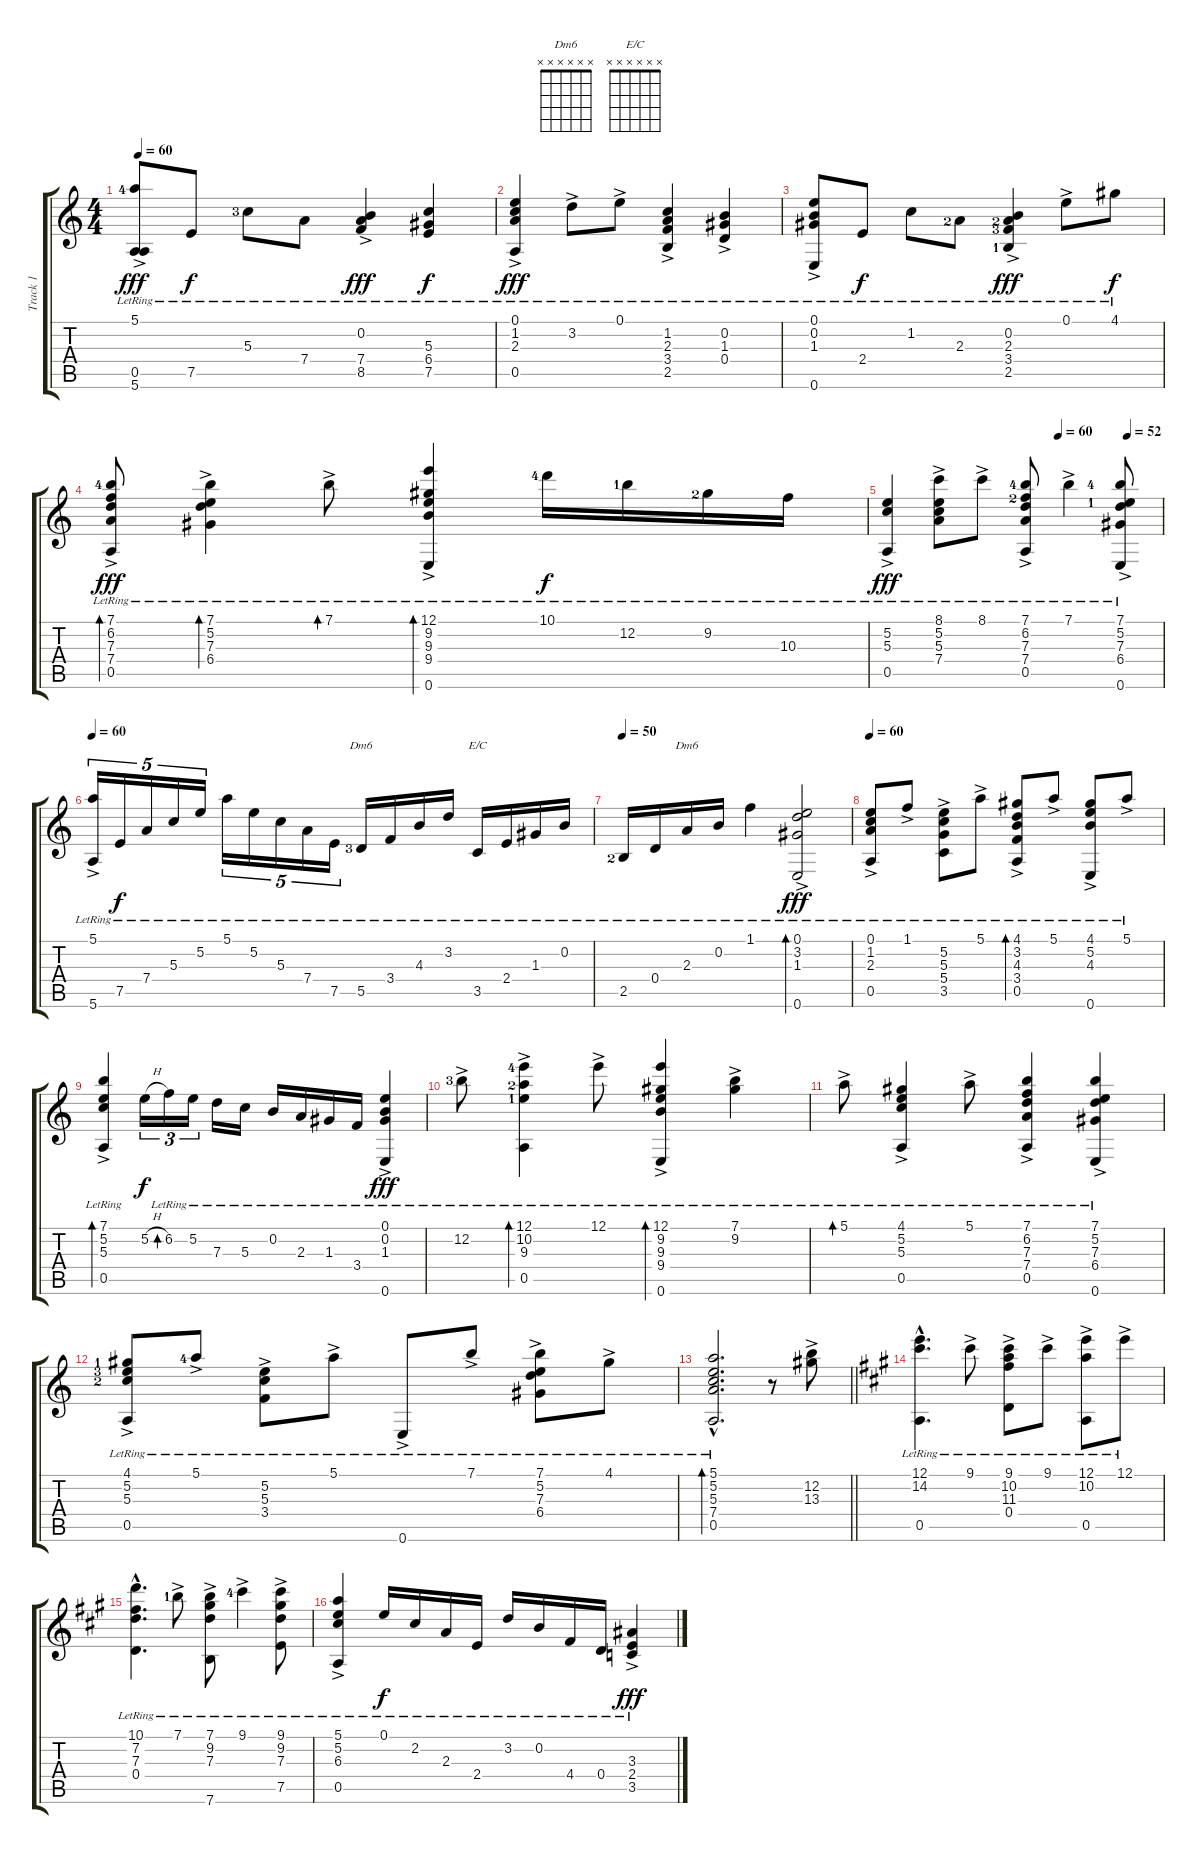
\track ("Track 1" "Track 1") {instrument acousticguitarnylon}
\staff {score tabs}
\tuning (E4 B3 G3 D3 A2 E2) {hide}
\chord ("Dm6" x 3 2 3 5 x)
\chord ("E/C" x x x x x x)
\chord ("Dm6" x x x x x x)
\ts (4 4)
\tempo 60
\clef g2
\ks c
(5.1{ac lr lf 5} 0.5{lr} 5.6{lr}).8{dy fff} 7.5{lr}.8{dy f} 5.3{lr lf 4}.8 7.4{lr}.8 (0.2{ac lr} 7.4{lr} 8.5{lr}).4{dy fff} (5.3{lr} 6.4{lr} 7.5{lr}).4{dy f} |
(0.1{ac lr} 1.2{lr} 2.3{lr} 0.5{lr}).4{dy fff} 3.2{ac lr}.8 0.1{ac lr}.8 (1.2{ac lr} 2.3{lr} 3.4{lr} 2.5{lr}).4 (0.2{ac lr} 1.3{lr} 0.4{lr}).4 |
(0.1{ac lr} 0.2{lr} 1.3{lr} 0.6).8 2.4{lr}.8{dy f} 1.2{lr}.8 2.3{lr lf 3}.8 (0.2{ac lr} 2.3{lr lf 3} 3.4{lr lf 4} 2.5{lr lf 2}).4{dy fff} 0.1{ac lr}.8 4.1{lr}.8{dy f} |
(7.1{ac lr lf 5} 6.2{lr} 7.3{lr} 7.4{lr} 0.5{lr}).8{bd 120 dy fff} (7.1{ac lr} 5.2{lr} 7.3{lr} 6.4{lr}).4{bd 60} 7.1{ac lr}.8{bd 60} (12.1{ac lr} 9.2{lr} 9.3{lr} 9.4{lr} 0.6{lr}).4{bd 120} 10.1{lr lf 5}.16{dy f} 12.2{lr lf 2}.16 9.2{lr lf 3}.16 10.3{lr}.16 |
\tempo (60 0.625)
\tempo (52 0.875)
(5.2{lr} 5.3{ac lr} 0.5{lr}).4{dy fff} (8.1{ac lr} 5.2{lr} 5.3{lr} 7.4{lr}).8 8.1{ac lr}.8 (7.1{ac lr lf 5} 6.2{lr lf 3} 7.3{lr} 7.4{lr} 0.5{lr}).8 7.1{ac lr}.4 (7.1{ac lr lf 5} 5.2{lr lf 2} 7.3{lr} 6.4{lr} 0.6{lr}).8 |
\tempo 60
(5.1{ac lr} 5.6{lr}).16{tu (5 4)} 7.5{lr}.16{tu (5 4) dy f} 7.4{lr}.16{tu (5 4)} 5.3{lr}.16{tu (5 4)} 5.2{lr}.16{tu (5 4)} 5.1{lr}.16{tu (5 4)} 5.2{lr}.16{tu (5 4)} 5.3{lr}.16{tu (5 4)} 7.4{lr}.16{tu (5 4)} 7.5{lr}.16{tu (5 4)} 5.5{lr lf 4}.16{ch "Dm6"} 3.4{lr}.16 4.3{lr}.16 3.2{lr}.16 3.5{lr}.16{ch "E/C"} 2.4{lr}.16 1.3{lr}.16 0.2{lr}.16 |
\tempo 50
2.5{lr lf 3}.16 0.4{lr}.16 2.3{lr}.16{ch "Dm6"} 0.2{lr}.16 1.1{lr}.4 (0.1{ac lr} 3.2{lr} 1.3{lr} 0.6{lr}).2{bd 60 dy fff} |
\tempo 60
(0.1{ac lr} 1.2{lr} 2.3{lr} 0.5{lr}).8 1.1{ac lr}.8 (5.2{ac lr} 5.3{lr} 5.4 3.5{lr}).8 5.1{ac lr}.8 (4.1{ac lr} 3.2{lr} 4.3{lr} 3.4{lr} 0.5{lr}).8{bd 60} 5.1{ac lr}.8 (4.1{ac lr} 5.2{lr} 4.3{lr} 0.6{lr}).8 5.1{ac lr}.8 |
(7.1{ac lr} 5.2{lr} 5.3{lr} 0.5{lr}).4{bd 60} 5.2{h}.16{tu (3 2) dy f} 6.2{lr}.16{tu (3 2) bd 120} 5.2{lr}.16{tu (3 2)} 7.3{lr}.16 5.3{lr}.16 0.2{lr}.16 2.3{lr}.16 1.3{lr}.16 3.4{lr}.16 (0.1{ac lr} 0.2{lr} 1.3{lr} 0.6{lr}).4{dy fff} |
12.2{ac lr lf 4}.8 (12.1{ac lr lf 5} 10.2{lr lf 3} 9.3{lr lf 2} 0.5{ac lr}).4{bd 60} 12.1{ac lr}.8 (12.1{ac lr} 9.2{lr} 9.3{lr} 9.4{lr} 0.6{lr}).4{bd 60} (7.1{ac lr} 9.2{lr}).4 |
5.1{ac lr}.8{bd 60} (4.1{ac lr} 5.2{lr} 5.3{lr} 0.5{lr}).4 5.1{ac lr}.8 (7.1{ac lr} 6.2{lr} 7.3{lr} 7.4{lr} 0.5{lr}).4 (7.1{ac lr} 5.2{lr} 7.3{lr} 6.4{lr} 0.6{lr}).4 |
(4.1{ac lr lf 2} 5.2{lr lf 4} 5.3{lr lf 3} 0.5{ac lr}).8 5.1{ac lr lf 5}.8 (5.2{ac lr} 5.3{lr} 3.4{lr}).8 5.1{ac lr}.8 0.6{ac lr}.8 7.1{ac lr}.8 (7.1{ac lr} 5.2{lr} 7.3{lr} 6.4{lr}).8 4.1{ac lr}.8 |
\barLineRight lightlight
(5.1{hac lr} 5.2{hac} 5.3{hac} 7.4{hac} 0.5{hac}).2{d bd 120} r.8 (12.2{ac} 13.3{ac}).8 |
\ks a
(12.1{hac lr} 14.2{hac lr} 0.5{hac lr}).4{d} 9.1{ac lr}.8 (9.1{ac lr} 10.2{lr} 11.3{lr} 0.4{lr}).8 9.1{ac lr}.8 (12.1{ac lr} 10.2{lr} 0.5{lr}).8 12.1{ac lr}.8 |
(10.1{hac lr} 7.2{hac lr} 7.3{hac lr} 0.4{hac lr}).4{d} 7.1{ac lr lf 2}.8 (7.1{ac lr} 9.2{lr} 7.3{lr} 7.6{lr}).8 9.1{ac lr lf 5}.4 (9.1{ac lr} 9.2{lr} 7.3{lr} 7.5{lr}).8 |
(5.1{ac lr} 5.2{lr} 6.3{lr} 0.5{lr}).4 0.1{lr}.16{dy f} 2.2{lr}.16 2.3{lr}.16 2.4{lr}.16 3.2{lr}.16 0.2{lr}.16 4.4{lr}.16 0.4{lr}.16 (3.3{ac lr} 2.4{lr} 3.5{lr}).4{dy fff}
